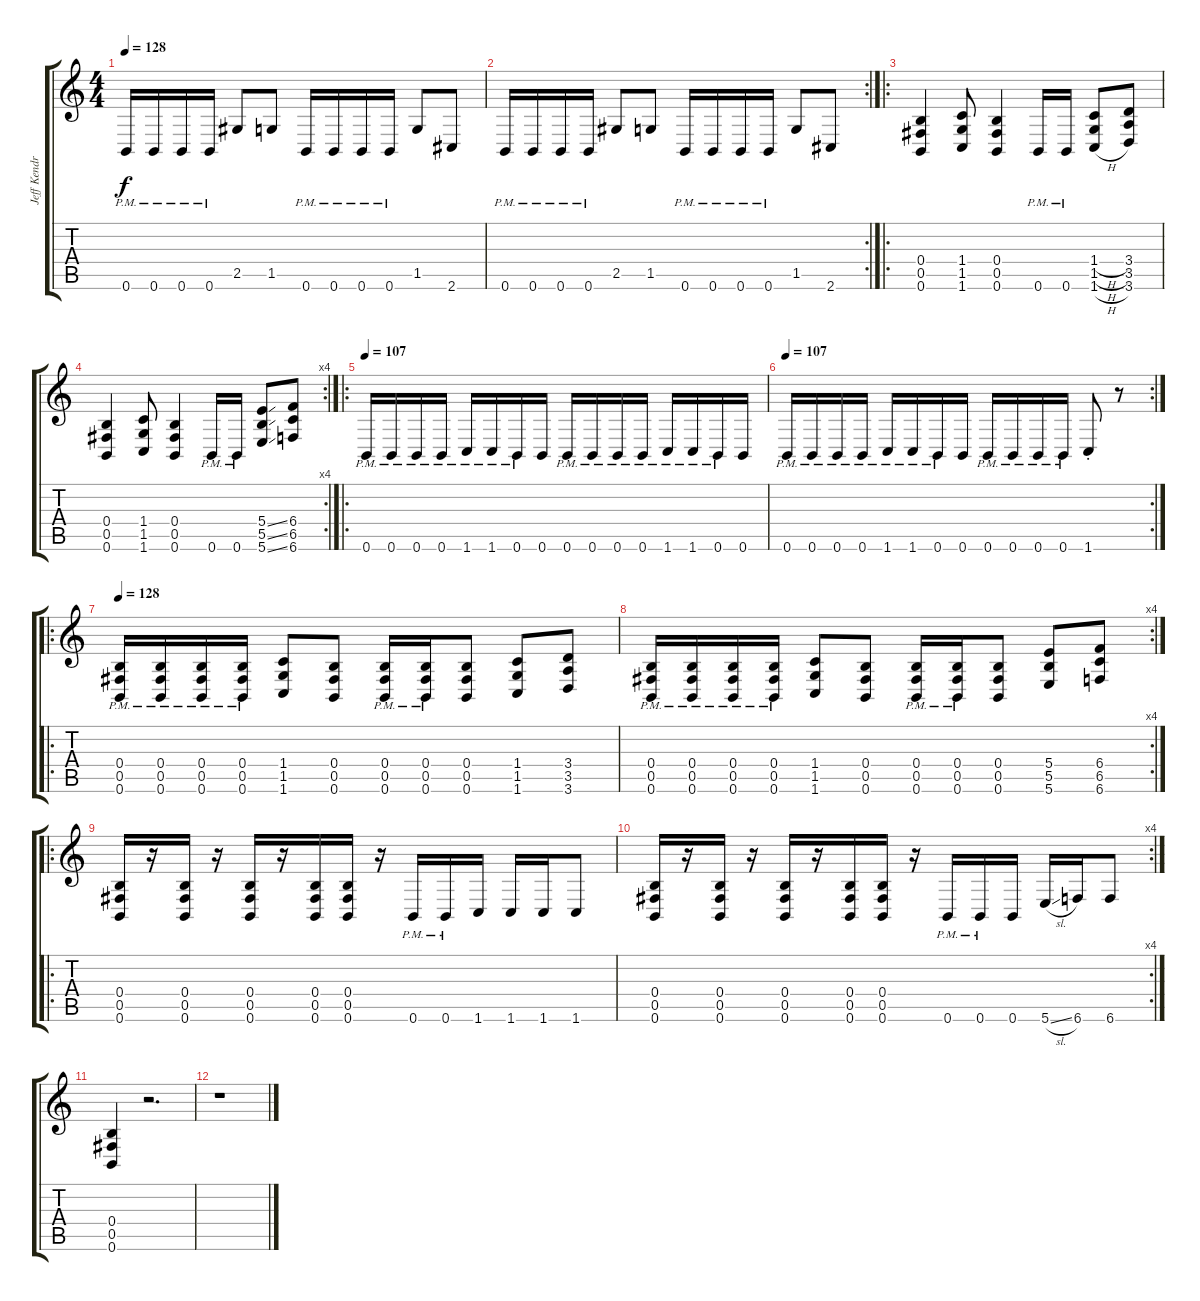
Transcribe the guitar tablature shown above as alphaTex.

\track ("Jeff Kendrick" "Jeff Kendr") {instrument distortionguitar}
\staff {score tabs}
\tuning (Db4 Ab3 E3 B2 Gb2 B1) {hide}
\ts (4 4)
\tempo 128
\clef g2
\ks c
0.6{pm}.16{dy f} 0.6{pm}.16 0.6{pm}.16 0.6{pm}.16 2.5.8 1.5.8 0.6{pm}.16 0.6{pm}.16 0.6{pm}.16 0.6{pm}.16 1.5.8 2.6.8 |
\rc 2
0.6{pm}.16 0.6{pm}.16 0.6{pm}.16 0.6{pm}.16 2.5.8 1.5.8 0.6{pm}.16 0.6{pm}.16 0.6{pm}.16 0.6{pm}.16 1.5.8 2.6.8 |
\ro
(0.4 0.5 0.6).4 (1.4 1.5 1.6).8 (0.4 0.5 0.6).4 0.6{pm}.16 0.6{pm}.16 (1.4{h} 1.5{h} 1.6{h}).8 (3.4 3.5 3.6).8 |
\rc 4
(0.4 0.5 0.6).4 (1.4 1.5 1.6).8 (0.4 0.5 0.6).4 0.6{pm}.16 0.6{pm}.16 (5.4{ss} 5.5{ss} 5.6{ss}).8 (6.4 6.5 6.6).8 |
\ro
\tempo 107
0.6{pm}.16 0.6{pm}.16 0.6{pm}.16 0.6{pm}.16 1.6{pm}.16 1.6{pm}.16 0.6{pm}.16 0.6.16 0.6{pm}.16 0.6{pm}.16 0.6{pm}.16 0.6{pm}.16 1.6{pm}.16 1.6{pm}.16 0.6{pm}.16 0.6.16 |
\rc 2
\tempo 107
0.6{pm}.16 0.6{pm}.16 0.6{pm}.16 0.6{pm}.16 1.6{pm}.16 1.6{pm}.16 0.6{pm}.16 0.6.16 0.6{pm}.16 0.6{pm}.16 0.6{pm}.16 0.6{pm}.16 1.6{st}.8 r.8 |
\ro
\tempo 128
(0.4{pm} 0.5{pm} 0.6{pm}).16 (0.4{pm} 0.5{pm} 0.6{pm}).16 (0.4{pm} 0.5{pm} 0.6{pm}).16 (0.4{pm} 0.5{pm} 0.6{pm}).16 (1.4 1.5 1.6).8 (0.4 0.5 0.6).8 (0.4{pm} 0.5{pm} 0.6{pm}).16 (0.4{pm} 0.5{pm} 0.6{pm}).16 (0.4 0.5 0.6).8 (1.4 1.5 1.6).8 (3.4 3.5 3.6).8 |
\rc 4
(0.4{pm} 0.5{pm} 0.6{pm}).16 (0.4{pm} 0.5{pm} 0.6{pm}).16 (0.4{pm} 0.5{pm} 0.6{pm}).16 (0.4{pm} 0.5{pm} 0.6{pm}).16 (1.4 1.5 1.6).8 (0.4 0.5 0.6).8 (0.4{pm} 0.5{pm} 0.6{pm}).16 (0.4{pm} 0.5{pm} 0.6{pm}).16 (0.4 0.5 0.6).8 (5.4 5.5 5.6).8 (6.4 6.5 6.6).8 |
\ro
(0.4 0.5 0.6).16 r.16 (0.4 0.5 0.6).16 r.16 (0.4 0.5 0.6).16 r.16 (0.4 0.5 0.6).16 (0.4 0.5 0.6).16 r.16 0.6{pm}.16 0.6{pm}.16 1.6.16 1.6.16 1.6.16 1.6.8 |
\rc 4
(0.4 0.5 0.6).16 r.16 (0.4 0.5 0.6).16 r.16 (0.4 0.5 0.6).16 r.16 (0.4 0.5 0.6).16 (0.4 0.5 0.6).16 r.16 0.6{pm}.16 0.6{pm}.16 0.6.16 5.6{sl}.16 6.6.16 6.6.8 |
(0.4 0.5 0.6).4 r.2{d} |
r.1
